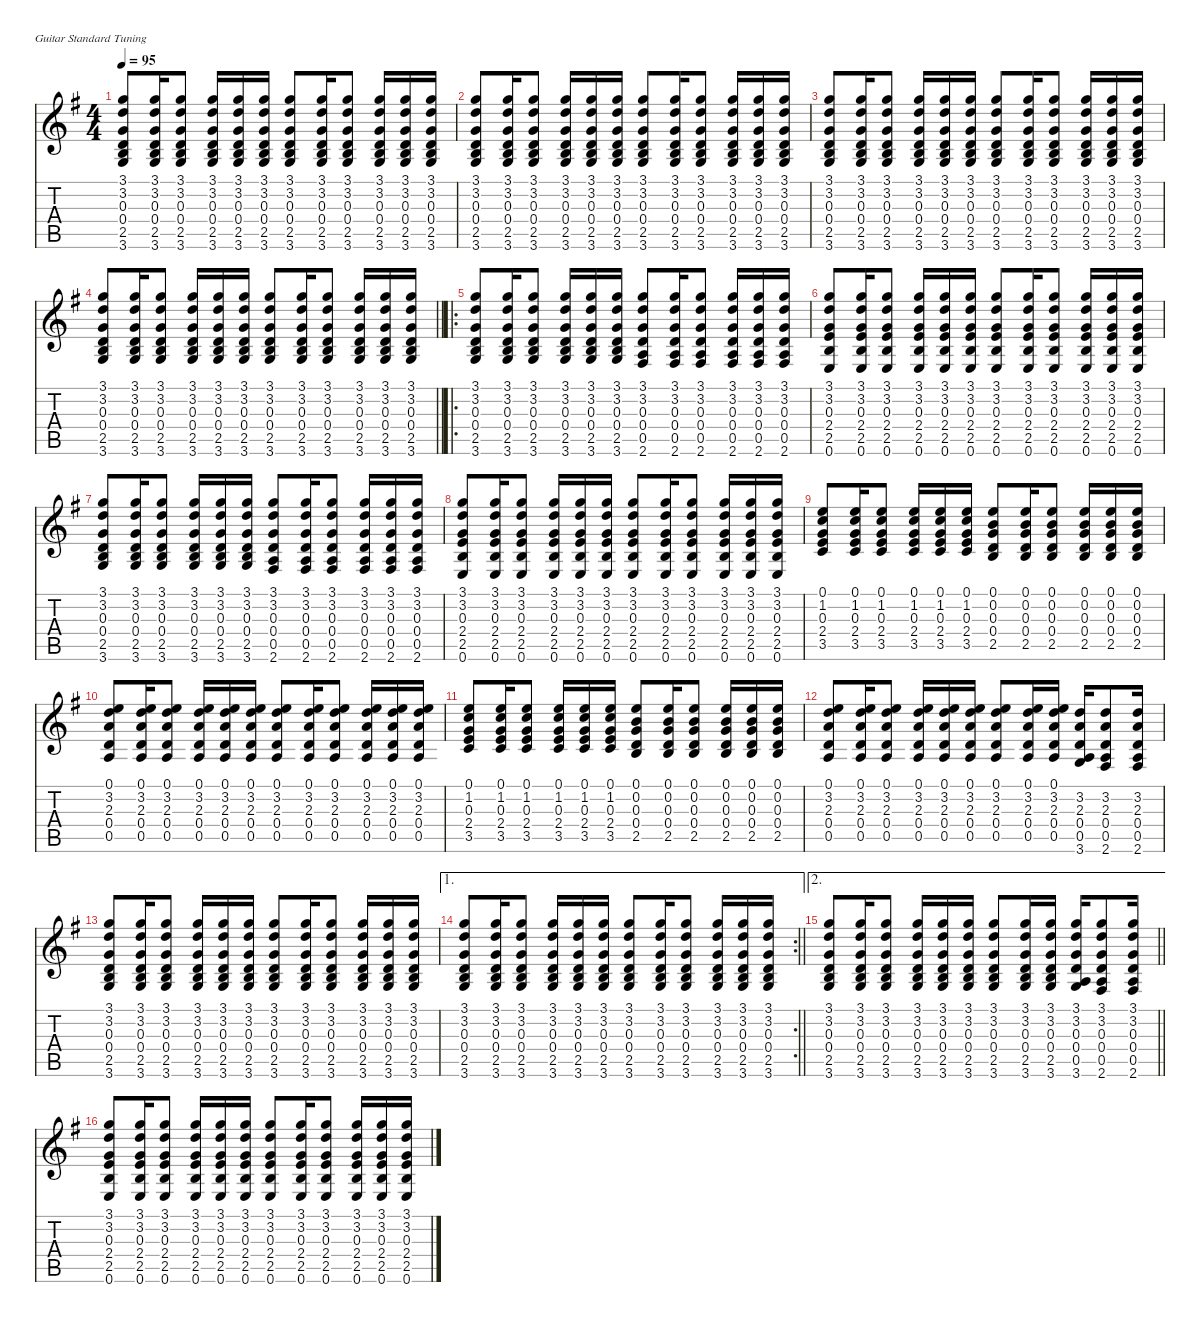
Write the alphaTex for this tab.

\defaultSystemsLayout 4
\hideDynamics
\bracketExtendMode nobrackets
\singleTrackTrackNamePolicy hidden
\multiTrackTrackNamePolicy hidden
\firstSystemTrackNameMode fullname
\firstSystemTrackNameOrientation horizontal
\otherSystemsTrackNameOrientation horizontal
\track ("Guitar 1" "s.guit.") {defaultSystemsLayout 4 instrument acousticguitarsteel}
\staff {score tabs}
\tuning (E4 B3 G3 D3 A2 E2)
\ts (4 4)
\beaming (8 2 2 2 2)
\tempo 95
\clef g2
\ks g
(3.1{acc forcenatural} 3.2{acc forcenatural} 0.3{acc forcenatural} 0.4{acc forcenatural} 2.5{acc forcenatural} 3.6{acc forcenatural}).8{dy f instrument acousticguitarsteel beam Up} (3.1{acc forcenatural} 3.2{acc forcenatural} 0.3{acc forcenatural} 0.4{acc forcenatural} 2.5{acc forcenatural} 3.6{acc forcenatural}).16{beam Up} (3.1{acc forcenatural} 3.2{acc forcenatural} 0.3{acc forcenatural} 0.4{acc forcenatural} 2.5{acc forcenatural} 3.6{acc forcenatural}).8{beam Up} (3.1{acc forcenatural} 3.2{acc forcenatural} 0.3{acc forcenatural} 0.4{acc forcenatural} 2.5{acc forcenatural} 3.6{acc forcenatural}).16{beam Up} (3.1{acc forcenatural} 3.2{acc forcenatural} 0.3{acc forcenatural} 0.4{acc forcenatural} 2.5{acc forcenatural} 3.6{acc forcenatural}).16{beam Up} (3.1{acc forcenatural} 3.2{acc forcenatural} 0.3{acc forcenatural} 0.4{acc forcenatural} 2.5{acc forcenatural} 3.6{acc forcenatural}).16{beam Up} (3.1{acc forcenatural} 3.2{acc forcenatural} 0.3{acc forcenatural} 0.4{acc forcenatural} 2.5{acc forcenatural} 3.6{acc forcenatural}).8{beam Up} (3.1{acc forcenatural} 3.2{acc forcenatural} 0.3{acc forcenatural} 0.4{acc forcenatural} 2.5{acc forcenatural} 3.6{acc forcenatural}).16{beam Up} (3.1{acc forcenatural} 3.2{acc forcenatural} 0.3{acc forcenatural} 0.4{acc forcenatural} 2.5{acc forcenatural} 3.6{acc forcenatural}).8{beam Up} (3.1{acc forcenatural} 3.2{acc forcenatural} 0.3{acc forcenatural} 0.4{acc forcenatural} 2.5{acc forcenatural} 3.6{acc forcenatural}).16{beam Up} (3.1{acc forcenatural} 3.2{acc forcenatural} 0.3{acc forcenatural} 0.4{acc forcenatural} 2.5{acc forcenatural} 3.6{acc forcenatural}).16{beam Up} (3.1{acc forcenatural} 3.2{acc forcenatural} 0.3{acc forcenatural} 0.4{acc forcenatural} 2.5{acc forcenatural} 3.6{acc forcenatural}).16{beam Up} |
(3.1{acc forcenatural} 3.2{acc forcenatural} 0.3{acc forcenatural} 0.4{acc forcenatural} 2.5{acc forcenatural} 3.6{acc forcenatural}).8{beam Up} (3.1{acc forcenatural} 3.2{acc forcenatural} 0.3{acc forcenatural} 0.4{acc forcenatural} 2.5{acc forcenatural} 3.6{acc forcenatural}).16{beam Up} (3.1{acc forcenatural} 3.2{acc forcenatural} 0.3{acc forcenatural} 0.4{acc forcenatural} 2.5{acc forcenatural} 3.6{acc forcenatural}).8{beam Up} (3.1{acc forcenatural} 3.2{acc forcenatural} 0.3{acc forcenatural} 0.4{acc forcenatural} 2.5{acc forcenatural} 3.6{acc forcenatural}).16{beam Up} (3.1{acc forcenatural} 3.2{acc forcenatural} 0.3{acc forcenatural} 0.4{acc forcenatural} 2.5{acc forcenatural} 3.6{acc forcenatural}).16{beam Up} (3.1{acc forcenatural} 3.2{acc forcenatural} 0.3{acc forcenatural} 0.4{acc forcenatural} 2.5{acc forcenatural} 3.6{acc forcenatural}).16{beam Up} (3.1{acc forcenatural} 3.2{acc forcenatural} 0.3{acc forcenatural} 0.4{acc forcenatural} 2.5{acc forcenatural} 3.6{acc forcenatural}).8{beam Up} (3.1{acc forcenatural} 3.2{acc forcenatural} 0.3{acc forcenatural} 0.4{acc forcenatural} 2.5{acc forcenatural} 3.6{acc forcenatural}).16{beam Up} (3.1{acc forcenatural} 3.2{acc forcenatural} 0.3{acc forcenatural} 0.4{acc forcenatural} 2.5{acc forcenatural} 3.6{acc forcenatural}).8{beam Up} (3.1{acc forcenatural} 3.2{acc forcenatural} 0.3{acc forcenatural} 0.4{acc forcenatural} 2.5{acc forcenatural} 3.6{acc forcenatural}).16{beam Up} (3.1{acc forcenatural} 3.2{acc forcenatural} 0.3{acc forcenatural} 0.4{acc forcenatural} 2.5{acc forcenatural} 3.6{acc forcenatural}).16{beam Up} (3.1{acc forcenatural} 3.2{acc forcenatural} 0.3{acc forcenatural} 0.4{acc forcenatural} 2.5{acc forcenatural} 3.6{acc forcenatural}).16{beam Up} |
(3.1{acc forcenatural} 3.2{acc forcenatural} 0.3{acc forcenatural} 0.4{acc forcenatural} 2.5{acc forcenatural} 3.6{acc forcenatural}).8{beam Up} (3.1{acc forcenatural} 3.2{acc forcenatural} 0.3{acc forcenatural} 0.4{acc forcenatural} 2.5{acc forcenatural} 3.6{acc forcenatural}).16{beam Up} (3.1{acc forcenatural} 3.2{acc forcenatural} 0.3{acc forcenatural} 0.4{acc forcenatural} 2.5{acc forcenatural} 3.6{acc forcenatural}).8{beam Up} (3.1{acc forcenatural} 3.2{acc forcenatural} 0.3{acc forcenatural} 0.4{acc forcenatural} 2.5{acc forcenatural} 3.6{acc forcenatural}).16{beam Up} (3.1{acc forcenatural} 3.2{acc forcenatural} 0.3{acc forcenatural} 0.4{acc forcenatural} 2.5{acc forcenatural} 3.6{acc forcenatural}).16{beam Up} (3.1{acc forcenatural} 3.2{acc forcenatural} 0.3{acc forcenatural} 0.4{acc forcenatural} 2.5{acc forcenatural} 3.6{acc forcenatural}).16{beam Up} (3.1{acc forcenatural} 3.2{acc forcenatural} 0.3{acc forcenatural} 0.4{acc forcenatural} 2.5{acc forcenatural} 3.6{acc forcenatural}).8{beam Up} (3.1{acc forcenatural} 3.2{acc forcenatural} 0.3{acc forcenatural} 0.4{acc forcenatural} 2.5{acc forcenatural} 3.6{acc forcenatural}).16{beam Up} (3.1{acc forcenatural} 3.2{acc forcenatural} 0.3{acc forcenatural} 0.4{acc forcenatural} 2.5{acc forcenatural} 3.6{acc forcenatural}).8{beam Up} (3.1{acc forcenatural} 3.2{acc forcenatural} 0.3{acc forcenatural} 0.4{acc forcenatural} 2.5{acc forcenatural} 3.6{acc forcenatural}).16{beam Up} (3.1{acc forcenatural} 3.2{acc forcenatural} 0.3{acc forcenatural} 0.4{acc forcenatural} 2.5{acc forcenatural} 3.6{acc forcenatural}).16{beam Up} (3.1{acc forcenatural} 3.2{acc forcenatural} 0.3{acc forcenatural} 0.4{acc forcenatural} 2.5{acc forcenatural} 3.6{acc forcenatural}).16{beam Up} |
\barLineRight lightlight
(3.1{acc forcenatural} 3.2{acc forcenatural} 0.3{acc forcenatural} 0.4{acc forcenatural} 2.5{acc forcenatural} 3.6{acc forcenatural}).8{beam Up} (3.1{acc forcenatural} 3.2{acc forcenatural} 0.3{acc forcenatural} 0.4{acc forcenatural} 2.5{acc forcenatural} 3.6{acc forcenatural}).16{beam Up} (3.1{acc forcenatural} 3.2{acc forcenatural} 0.3{acc forcenatural} 0.4{acc forcenatural} 2.5{acc forcenatural} 3.6{acc forcenatural}).8{beam Up} (3.1{acc forcenatural} 3.2{acc forcenatural} 0.3{acc forcenatural} 0.4{acc forcenatural} 2.5{acc forcenatural} 3.6{acc forcenatural}).16{beam Up} (3.1{acc forcenatural} 3.2{acc forcenatural} 0.3{acc forcenatural} 0.4{acc forcenatural} 2.5{acc forcenatural} 3.6{acc forcenatural}).16{beam Up} (3.1{acc forcenatural} 3.2{acc forcenatural} 0.3{acc forcenatural} 0.4{acc forcenatural} 2.5{acc forcenatural} 3.6{acc forcenatural}).16{beam Up} (3.1{acc forcenatural} 3.2{acc forcenatural} 0.3{acc forcenatural} 0.4{acc forcenatural} 2.5{acc forcenatural} 3.6{acc forcenatural}).8{beam Up} (3.1{acc forcenatural} 3.2{acc forcenatural} 0.3{acc forcenatural} 0.4{acc forcenatural} 2.5{acc forcenatural} 3.6{acc forcenatural}).16{beam Up} (3.1{acc forcenatural} 3.2{acc forcenatural} 0.3{acc forcenatural} 0.4{acc forcenatural} 2.5{acc forcenatural} 3.6{acc forcenatural}).8{beam Up} (3.1{acc forcenatural} 3.2{acc forcenatural} 0.3{acc forcenatural} 0.4{acc forcenatural} 2.5{acc forcenatural} 3.6{acc forcenatural}).16{beam Up} (3.1{acc forcenatural} 3.2{acc forcenatural} 0.3{acc forcenatural} 0.4{acc forcenatural} 2.5{acc forcenatural} 3.6{acc forcenatural}).16{beam Up} (3.1{acc forcenatural} 3.2{acc forcenatural} 0.3{acc forcenatural} 0.4{acc forcenatural} 2.5{acc forcenatural} 3.6{acc forcenatural}).16{beam Up} |
\ro
(3.1{acc forcenatural} 3.2{acc forcenatural} 0.3{acc forcenatural} 0.4{acc forcenatural} 2.5{acc forcenatural} 3.6{acc forcenatural}).8{beam Up} (3.1{acc forcenatural} 3.2{acc forcenatural} 0.3{acc forcenatural} 0.4{acc forcenatural} 2.5{acc forcenatural} 3.6{acc forcenatural}).16{beam Up} (3.1{acc forcenatural} 3.2{acc forcenatural} 0.3{acc forcenatural} 0.4{acc forcenatural} 2.5{acc forcenatural} 3.6{acc forcenatural}).8{beam Up} (3.1{acc forcenatural} 3.2{acc forcenatural} 0.3{acc forcenatural} 0.4{acc forcenatural} 2.5{acc forcenatural} 3.6{acc forcenatural}).16{beam Up} (3.1{acc forcenatural} 3.2{acc forcenatural} 0.3{acc forcenatural} 0.4{acc forcenatural} 2.5{acc forcenatural} 3.6{acc forcenatural}).16{beam Up} (3.1{acc forcenatural} 3.2{acc forcenatural} 0.3{acc forcenatural} 0.4{acc forcenatural} 2.5{acc forcenatural} 3.6{acc forcenatural}).16{beam Up} (3.1{acc forcenatural} 3.2{acc forcenatural} 0.3{acc forcenatural} 0.4{acc forcenatural} 0.5{acc forcenatural} 2.6{acc #}).8{beam Up} (3.1{acc forcenatural} 3.2{acc forcenatural} 0.3{acc forcenatural} 0.4{acc forcenatural} 0.5{acc forcenatural} 2.6{acc #}).16{beam Up} (3.1{acc forcenatural} 3.2{acc forcenatural} 0.3{acc forcenatural} 0.4{acc forcenatural} 0.5{acc forcenatural} 2.6{acc #}).8{beam Up} (3.1{acc forcenatural} 3.2{acc forcenatural} 0.3{acc forcenatural} 0.4{acc forcenatural} 0.5{acc forcenatural} 2.6{acc #}).16{beam Up} (3.1{acc forcenatural} 3.2{acc forcenatural} 0.3{acc forcenatural} 0.4{acc forcenatural} 0.5{acc forcenatural} 2.6{acc #}).16{beam Up} (3.1{acc forcenatural} 3.2{acc forcenatural} 0.3{acc forcenatural} 0.4{acc forcenatural} 0.5{acc forcenatural} 2.6{acc #}).16{beam Up} |
(3.1{acc forcenatural} 3.2{acc forcenatural} 0.3{acc forcenatural} 2.4{acc forcenatural} 2.5{acc forcenatural} 0.6{acc forcenatural}).8{beam Up} (3.1{acc forcenatural} 3.2{acc forcenatural} 0.3{acc forcenatural} 2.4{acc forcenatural} 2.5{acc forcenatural} 0.6{acc forcenatural}).16{beam Up} (3.1{acc forcenatural} 3.2{acc forcenatural} 0.3{acc forcenatural} 2.4{acc forcenatural} 2.5{acc forcenatural} 0.6{acc forcenatural}).8{beam Up} (3.1{acc forcenatural} 3.2{acc forcenatural} 0.3{acc forcenatural} 2.4{acc forcenatural} 2.5{acc forcenatural} 0.6{acc forcenatural}).16{beam Up} (3.1{acc forcenatural} 3.2{acc forcenatural} 0.3{acc forcenatural} 2.4{acc forcenatural} 2.5{acc forcenatural} 0.6{acc forcenatural}).16{beam Up} (3.1{acc forcenatural} 3.2{acc forcenatural} 0.3{acc forcenatural} 2.4{acc forcenatural} 2.5{acc forcenatural} 0.6{acc forcenatural}).16{beam Up} (3.1{acc forcenatural} 3.2{acc forcenatural} 0.3{acc forcenatural} 2.4{acc forcenatural} 2.5{acc forcenatural} 0.6{acc forcenatural}).8{beam Up} (3.1{acc forcenatural} 3.2{acc forcenatural} 0.3{acc forcenatural} 2.4{acc forcenatural} 2.5{acc forcenatural} 0.6{acc forcenatural}).16{beam Up} (3.1{acc forcenatural} 3.2{acc forcenatural} 0.3{acc forcenatural} 2.4{acc forcenatural} 2.5{acc forcenatural} 0.6{acc forcenatural}).8{beam Up} (3.1{acc forcenatural} 3.2{acc forcenatural} 0.3{acc forcenatural} 2.4{acc forcenatural} 2.5{acc forcenatural} 0.6{acc forcenatural}).16{beam Up} (3.1{acc forcenatural} 3.2{acc forcenatural} 0.3{acc forcenatural} 2.4{acc forcenatural} 2.5{acc forcenatural} 0.6{acc forcenatural}).16{beam Up} (3.1{acc forcenatural} 3.2{acc forcenatural} 0.3{acc forcenatural} 2.4{acc forcenatural} 2.5{acc forcenatural} 0.6{acc forcenatural}).16{beam Up} |
(3.1{acc forcenatural} 3.2{acc forcenatural} 0.3{acc forcenatural} 0.4{acc forcenatural} 2.5{acc forcenatural} 3.6{acc forcenatural}).8{beam Up} (3.1{acc forcenatural} 3.2{acc forcenatural} 0.3{acc forcenatural} 0.4{acc forcenatural} 2.5{acc forcenatural} 3.6{acc forcenatural}).16{beam Up} (3.1{acc forcenatural} 3.2{acc forcenatural} 0.3{acc forcenatural} 0.4{acc forcenatural} 2.5{acc forcenatural} 3.6{acc forcenatural}).8{beam Up} (3.1{acc forcenatural} 3.2{acc forcenatural} 0.3{acc forcenatural} 0.4{acc forcenatural} 2.5{acc forcenatural} 3.6{acc forcenatural}).16{beam Up} (3.1{acc forcenatural} 3.2{acc forcenatural} 0.3{acc forcenatural} 0.4{acc forcenatural} 2.5{acc forcenatural} 3.6{acc forcenatural}).16{beam Up} (3.1{acc forcenatural} 3.2{acc forcenatural} 0.3{acc forcenatural} 0.4{acc forcenatural} 2.5{acc forcenatural} 3.6{acc forcenatural}).16{beam Up} (3.1{acc forcenatural} 3.2{acc forcenatural} 0.3{acc forcenatural} 0.4{acc forcenatural} 0.5{acc forcenatural} 2.6{acc #}).8{beam Up} (3.1{acc forcenatural} 3.2{acc forcenatural} 0.3{acc forcenatural} 0.4{acc forcenatural} 0.5{acc forcenatural} 2.6{acc #}).16{beam Up} (3.1{acc forcenatural} 3.2{acc forcenatural} 0.3{acc forcenatural} 0.4{acc forcenatural} 0.5{acc forcenatural} 2.6{acc #}).8{beam Up} (3.1{acc forcenatural} 3.2{acc forcenatural} 0.3{acc forcenatural} 0.4{acc forcenatural} 0.5{acc forcenatural} 2.6{acc #}).16{beam Up} (3.1{acc forcenatural} 3.2{acc forcenatural} 0.3{acc forcenatural} 0.4{acc forcenatural} 0.5{acc forcenatural} 2.6{acc #}).16{beam Up} (3.1{acc forcenatural} 3.2{acc forcenatural} 0.3{acc forcenatural} 0.4{acc forcenatural} 0.5{acc forcenatural} 2.6{acc #}).16{beam Up} |
(3.1{acc forcenatural} 3.2{acc forcenatural} 0.3{acc forcenatural} 2.4{acc forcenatural} 2.5{acc forcenatural} 0.6{acc forcenatural}).8{beam Up} (3.1{acc forcenatural} 3.2{acc forcenatural} 0.3{acc forcenatural} 2.4{acc forcenatural} 2.5{acc forcenatural} 0.6{acc forcenatural}).16{beam Up} (3.1{acc forcenatural} 3.2{acc forcenatural} 0.3{acc forcenatural} 2.4{acc forcenatural} 2.5{acc forcenatural} 0.6{acc forcenatural}).8{beam Up} (3.1{acc forcenatural} 3.2{acc forcenatural} 0.3{acc forcenatural} 2.4{acc forcenatural} 2.5{acc forcenatural} 0.6{acc forcenatural}).16{beam Up} (3.1{acc forcenatural} 3.2{acc forcenatural} 0.3{acc forcenatural} 2.4{acc forcenatural} 2.5{acc forcenatural} 0.6{acc forcenatural}).16{beam Up} (3.1{acc forcenatural} 3.2{acc forcenatural} 0.3{acc forcenatural} 2.4{acc forcenatural} 2.5{acc forcenatural} 0.6{acc forcenatural}).16{beam Up} (3.1{acc forcenatural} 3.2{acc forcenatural} 0.3{acc forcenatural} 2.4{acc forcenatural} 2.5{acc forcenatural} 0.6{acc forcenatural}).8{beam Up} (3.1{acc forcenatural} 3.2{acc forcenatural} 0.3{acc forcenatural} 2.4{acc forcenatural} 2.5{acc forcenatural} 0.6{acc forcenatural}).16{beam Up} (3.1{acc forcenatural} 3.2{acc forcenatural} 0.3{acc forcenatural} 2.4{acc forcenatural} 2.5{acc forcenatural} 0.6{acc forcenatural}).8{beam Up} (3.1{acc forcenatural} 3.2{acc forcenatural} 0.3{acc forcenatural} 2.4{acc forcenatural} 2.5{acc forcenatural} 0.6{acc forcenatural}).16{beam Up} (3.1{acc forcenatural} 3.2{acc forcenatural} 0.3{acc forcenatural} 2.4{acc forcenatural} 2.5{acc forcenatural} 0.6{acc forcenatural}).16{beam Up} (3.1{acc forcenatural} 3.2{acc forcenatural} 0.3{acc forcenatural} 2.4{acc forcenatural} 2.5{acc forcenatural} 0.6{acc forcenatural}).16{beam Up} |
(0.1{acc forcenatural} 1.2{acc forcenatural} 0.3{acc forcenatural} 2.4{acc forcenatural} 3.5{acc forcenatural}).8{beam Up} (0.1{acc forcenatural} 1.2{acc forcenatural} 0.3{acc forcenatural} 2.4{acc forcenatural} 3.5{acc forcenatural}).16{beam Up} (0.1{acc forcenatural} 1.2{acc forcenatural} 0.3{acc forcenatural} 2.4{acc forcenatural} 3.5{acc forcenatural}).8{beam Up} (0.1{acc forcenatural} 1.2{acc forcenatural} 0.3{acc forcenatural} 2.4{acc forcenatural} 3.5{acc forcenatural}).16{beam Up} (0.1{acc forcenatural} 1.2{acc forcenatural} 0.3{acc forcenatural} 2.4{acc forcenatural} 3.5{acc forcenatural}).16{beam Up} (0.1{acc forcenatural} 1.2{acc forcenatural} 0.3{acc forcenatural} 2.4{acc forcenatural} 3.5{acc forcenatural}).16{beam Up} (0.1{acc forcenatural} 0.2{acc forcenatural} 0.3{acc forcenatural} 0.4{acc forcenatural} 2.5{acc forcenatural}).8{beam Up} (0.1{acc forcenatural} 0.2{acc forcenatural} 0.3{acc forcenatural} 0.4{acc forcenatural} 2.5{acc forcenatural}).16{beam Up} (0.1{acc forcenatural} 0.2{acc forcenatural} 0.3{acc forcenatural} 0.4{acc forcenatural} 2.5{acc forcenatural}).8{beam Up} (0.1{acc forcenatural} 0.2{acc forcenatural} 0.3{acc forcenatural} 0.4{acc forcenatural} 2.5{acc forcenatural}).16{beam Up} (0.1{acc forcenatural} 0.2{acc forcenatural} 0.3{acc forcenatural} 0.4{acc forcenatural} 2.5{acc forcenatural}).16{beam Up} (0.1{acc forcenatural} 0.2{acc forcenatural} 0.3{acc forcenatural} 0.4{acc forcenatural} 2.5{acc forcenatural}).16{beam Up} |
(0.1{acc forcenatural} 3.2{acc forcenatural} 2.3{acc forcenatural} 0.4{acc forcenatural} 0.5{acc forcenatural}).8{beam Up} (0.1{acc forcenatural} 3.2{acc forcenatural} 2.3{acc forcenatural} 0.4{acc forcenatural} 0.5{acc forcenatural}).16{beam Up} (0.1{acc forcenatural} 3.2{acc forcenatural} 2.3{acc forcenatural} 0.4{acc forcenatural} 0.5{acc forcenatural}).8{beam Up} (0.1{acc forcenatural} 3.2{acc forcenatural} 2.3{acc forcenatural} 0.4{acc forcenatural} 0.5{acc forcenatural}).16{beam Up} (0.1{acc forcenatural} 3.2{acc forcenatural} 2.3{acc forcenatural} 0.4{acc forcenatural} 0.5{acc forcenatural}).16{beam Up} (0.1{acc forcenatural} 3.2{acc forcenatural} 2.3{acc forcenatural} 0.4{acc forcenatural} 0.5{acc forcenatural}).16{beam Up} (0.1{acc forcenatural} 3.2{acc forcenatural} 2.3{acc forcenatural} 0.4{acc forcenatural} 0.5{acc forcenatural}).8{beam Up} (0.1{acc forcenatural} 3.2{acc forcenatural} 2.3{acc forcenatural} 0.4{acc forcenatural} 0.5{acc forcenatural}).16{beam Up} (0.1{acc forcenatural} 3.2{acc forcenatural} 2.3{acc forcenatural} 0.4{acc forcenatural} 0.5{acc forcenatural}).8{beam Up} (0.1{acc forcenatural} 3.2{acc forcenatural} 2.3{acc forcenatural} 0.4{acc forcenatural} 0.5{acc forcenatural}).16{beam Up} (0.1{acc forcenatural} 3.2{acc forcenatural} 2.3{acc forcenatural} 0.4{acc forcenatural} 0.5{acc forcenatural}).16{beam Up} (0.1{acc forcenatural} 3.2{acc forcenatural} 2.3{acc forcenatural} 0.4{acc forcenatural} 0.5{acc forcenatural}).16{beam Up} |
(0.1{acc forcenatural} 1.2{acc forcenatural} 0.3{acc forcenatural} 2.4{acc forcenatural} 3.5{acc forcenatural}).8{beam Up} (0.1{acc forcenatural} 1.2{acc forcenatural} 0.3{acc forcenatural} 2.4{acc forcenatural} 3.5{acc forcenatural}).16{beam Up} (0.1{acc forcenatural} 1.2{acc forcenatural} 0.3{acc forcenatural} 2.4{acc forcenatural} 3.5{acc forcenatural}).8{beam Up} (0.1{acc forcenatural} 1.2{acc forcenatural} 0.3{acc forcenatural} 2.4{acc forcenatural} 3.5{acc forcenatural}).16{beam Up} (0.1{acc forcenatural} 1.2{acc forcenatural} 0.3{acc forcenatural} 2.4{acc forcenatural} 3.5{acc forcenatural}).16{beam Up} (0.1{acc forcenatural} 1.2{acc forcenatural} 0.3{acc forcenatural} 2.4{acc forcenatural} 3.5{acc forcenatural}).16{beam Up} (0.1{acc forcenatural} 0.2{acc forcenatural} 0.3{acc forcenatural} 0.4{acc forcenatural} 2.5{acc forcenatural}).8{beam Up} (0.1{acc forcenatural} 0.2{acc forcenatural} 0.3{acc forcenatural} 0.4{acc forcenatural} 2.5{acc forcenatural}).16{beam Up} (0.1{acc forcenatural} 0.2{acc forcenatural} 0.3{acc forcenatural} 0.4{acc forcenatural} 2.5{acc forcenatural}).8{beam Up} (0.1{acc forcenatural} 0.2{acc forcenatural} 0.3{acc forcenatural} 0.4{acc forcenatural} 2.5{acc forcenatural}).16{beam Up} (0.1{acc forcenatural} 0.2{acc forcenatural} 0.3{acc forcenatural} 0.4{acc forcenatural} 2.5{acc forcenatural}).16{beam Up} (0.1{acc forcenatural} 0.2{acc forcenatural} 0.3{acc forcenatural} 0.4{acc forcenatural} 2.5{acc forcenatural}).16{beam Up} |
(0.1{acc forcenatural} 3.2{acc forcenatural} 2.3{acc forcenatural} 0.4{acc forcenatural} 0.5{acc forcenatural}).8{beam Up} (0.1{acc forcenatural} 3.2{acc forcenatural} 2.3{acc forcenatural} 0.4{acc forcenatural} 0.5{acc forcenatural}).16{beam Up} (0.1{acc forcenatural} 3.2{acc forcenatural} 2.3{acc forcenatural} 0.4{acc forcenatural} 0.5{acc forcenatural}).8{beam Up} (0.1{acc forcenatural} 3.2{acc forcenatural} 2.3{acc forcenatural} 0.4{acc forcenatural} 0.5{acc forcenatural}).16{beam Up} (0.1{acc forcenatural} 3.2{acc forcenatural} 2.3{acc forcenatural} 0.4{acc forcenatural} 0.5{acc forcenatural}).16{beam Up} (0.1{acc forcenatural} 3.2{acc forcenatural} 2.3{acc forcenatural} 0.4{acc forcenatural} 0.5{acc forcenatural}).16{beam Up} (0.1{acc forcenatural} 3.2{acc forcenatural} 2.3{acc forcenatural} 0.4{acc forcenatural} 0.5{acc forcenatural}).8{beam Up} (0.1{acc forcenatural} 3.2{acc forcenatural} 2.3{acc forcenatural} 0.4{acc forcenatural} 0.5{acc forcenatural}).16{beam Up} (0.1{acc forcenatural} 3.2{acc forcenatural} 2.3{acc forcenatural} 0.4{acc forcenatural} 0.5{acc forcenatural}).16{beam Up} (3.2{acc forcenatural} 2.3{acc forcenatural} 0.4{acc forcenatural} 0.5{acc forcenatural} 3.6{acc forcenatural}).16{beam Up} (3.2{acc forcenatural} 2.3{acc forcenatural} 0.4{acc forcenatural} 0.5{acc forcenatural} 2.6{acc #}).8{beam Up} (3.2{acc forcenatural} 2.3{acc forcenatural} 0.4{acc forcenatural} 0.5{acc forcenatural} 2.6{acc #}).16{beam Up} |
(3.1{acc forcenatural} 3.2{acc forcenatural} 0.3{acc forcenatural} 0.4{acc forcenatural} 2.5{acc forcenatural} 3.6{acc forcenatural}).8{beam Up} (3.1{acc forcenatural} 3.2{acc forcenatural} 0.3{acc forcenatural} 0.4{acc forcenatural} 2.5{acc forcenatural} 3.6{acc forcenatural}).16{beam Up} (3.1{acc forcenatural} 3.2{acc forcenatural} 0.3{acc forcenatural} 0.4{acc forcenatural} 2.5{acc forcenatural} 3.6{acc forcenatural}).8{beam Up} (3.1{acc forcenatural} 3.2{acc forcenatural} 0.3{acc forcenatural} 0.4{acc forcenatural} 2.5{acc forcenatural} 3.6{acc forcenatural}).16{beam Up} (3.1{acc forcenatural} 3.2{acc forcenatural} 0.3{acc forcenatural} 0.4{acc forcenatural} 2.5{acc forcenatural} 3.6{acc forcenatural}).16{beam Up} (3.1{acc forcenatural} 3.2{acc forcenatural} 0.3{acc forcenatural} 0.4{acc forcenatural} 2.5{acc forcenatural} 3.6{acc forcenatural}).16{beam Up} (3.1{acc forcenatural} 3.2{acc forcenatural} 0.3{acc forcenatural} 0.4{acc forcenatural} 2.5{acc forcenatural} 3.6{acc forcenatural}).8{beam Up} (3.1{acc forcenatural} 3.2{acc forcenatural} 0.3{acc forcenatural} 0.4{acc forcenatural} 2.5{acc forcenatural} 3.6{acc forcenatural}).16{beam Up} (3.1{acc forcenatural} 3.2{acc forcenatural} 0.3{acc forcenatural} 0.4{acc forcenatural} 2.5{acc forcenatural} 3.6{acc forcenatural}).8{beam Up} (3.1{acc forcenatural} 3.2{acc forcenatural} 0.3{acc forcenatural} 0.4{acc forcenatural} 2.5{acc forcenatural} 3.6{acc forcenatural}).16{beam Up} (3.1{acc forcenatural} 3.2{acc forcenatural} 0.3{acc forcenatural} 0.4{acc forcenatural} 2.5{acc forcenatural} 3.6{acc forcenatural}).16{beam Up} (3.1{acc forcenatural} 3.2{acc forcenatural} 0.3{acc forcenatural} 0.4{acc forcenatural} 2.5{acc forcenatural} 3.6{acc forcenatural}).16{beam Up} |
\ae 1
\rc 2
\barLineRight lightlight
(3.1{acc forcenatural} 3.2{acc forcenatural} 0.3{acc forcenatural} 0.4{acc forcenatural} 2.5{acc forcenatural} 3.6{acc forcenatural}).8{beam Up} (3.1{acc forcenatural} 3.2{acc forcenatural} 0.3{acc forcenatural} 0.4{acc forcenatural} 2.5{acc forcenatural} 3.6{acc forcenatural}).16{beam Up} (3.1{acc forcenatural} 3.2{acc forcenatural} 0.3{acc forcenatural} 0.4{acc forcenatural} 2.5{acc forcenatural} 3.6{acc forcenatural}).8{beam Up} (3.1{acc forcenatural} 3.2{acc forcenatural} 0.3{acc forcenatural} 0.4{acc forcenatural} 2.5{acc forcenatural} 3.6{acc forcenatural}).16{beam Up} (3.1{acc forcenatural} 3.2{acc forcenatural} 0.3{acc forcenatural} 0.4{acc forcenatural} 2.5{acc forcenatural} 3.6{acc forcenatural}).16{beam Up} (3.1{acc forcenatural} 3.2{acc forcenatural} 0.3{acc forcenatural} 0.4{acc forcenatural} 2.5{acc forcenatural} 3.6{acc forcenatural}).16{beam Up} (3.1{acc forcenatural} 3.2{acc forcenatural} 0.3{acc forcenatural} 0.4{acc forcenatural} 2.5{acc forcenatural} 3.6{acc forcenatural}).8{beam Up} (3.1{acc forcenatural} 3.2{acc forcenatural} 0.3{acc forcenatural} 0.4{acc forcenatural} 2.5{acc forcenatural} 3.6{acc forcenatural}).16{beam Up} (3.1{acc forcenatural} 3.2{acc forcenatural} 0.3{acc forcenatural} 0.4{acc forcenatural} 2.5{acc forcenatural} 3.6{acc forcenatural}).8{beam Up} (3.1{acc forcenatural} 3.2{acc forcenatural} 0.3{acc forcenatural} 0.4{acc forcenatural} 2.5{acc forcenatural} 3.6{acc forcenatural}).16{beam Up} (3.1{acc forcenatural} 3.2{acc forcenatural} 0.3{acc forcenatural} 0.4{acc forcenatural} 2.5{acc forcenatural} 3.6{acc forcenatural}).16{beam Up} (3.1{acc forcenatural} 3.2{acc forcenatural} 0.3{acc forcenatural} 0.4{acc forcenatural} 2.5{acc forcenatural} 3.6{acc forcenatural}).16{beam Up} |
\ae 2
\barLineRight lightlight
(3.1{acc forcenatural} 3.2{acc forcenatural} 0.3{acc forcenatural} 0.4{acc forcenatural} 2.5{acc forcenatural} 3.6{acc forcenatural}).8{beam Up} (3.1{acc forcenatural} 3.2{acc forcenatural} 0.3{acc forcenatural} 0.4{acc forcenatural} 2.5{acc forcenatural} 3.6{acc forcenatural}).16{beam Up} (3.1{acc forcenatural} 3.2{acc forcenatural} 0.3{acc forcenatural} 0.4{acc forcenatural} 2.5{acc forcenatural} 3.6{acc forcenatural}).8{beam Up} (3.1{acc forcenatural} 3.2{acc forcenatural} 0.3{acc forcenatural} 0.4{acc forcenatural} 2.5{acc forcenatural} 3.6{acc forcenatural}).16{beam Up} (3.1{acc forcenatural} 3.2{acc forcenatural} 0.3{acc forcenatural} 0.4{acc forcenatural} 2.5{acc forcenatural} 3.6{acc forcenatural}).16{beam Up} (3.1{acc forcenatural} 3.2{acc forcenatural} 0.3{acc forcenatural} 0.4{acc forcenatural} 2.5{acc forcenatural} 3.6{acc forcenatural}).16{beam Up} (3.1{acc forcenatural} 3.2{acc forcenatural} 0.3{acc forcenatural} 0.4{acc forcenatural} 2.5{acc forcenatural} 3.6{acc forcenatural}).8{beam Up} (3.1{acc forcenatural} 3.2{acc forcenatural} 0.3{acc forcenatural} 0.4{acc forcenatural} 2.5{acc forcenatural} 3.6{acc forcenatural}).16{beam Up} (3.1{acc forcenatural} 3.2{acc forcenatural} 0.3{acc forcenatural} 0.4{acc forcenatural} 2.5{acc forcenatural} 3.6{acc forcenatural}).16{beam Up} (3.1{acc forcenatural} 3.2{acc forcenatural} 0.3{acc forcenatural} 0.4{acc forcenatural} 0.5{acc forcenatural} 3.6{acc forcenatural}).16{beam Up} (3.1{acc forcenatural} 3.2{acc forcenatural} 0.3{acc forcenatural} 0.4{acc forcenatural} 0.5{acc forcenatural} 2.6{acc #}).8{beam Up} (3.1{acc forcenatural} 3.2{acc forcenatural} 0.3{acc forcenatural} 0.4{acc forcenatural} 0.5{acc forcenatural} 2.6{acc #}).16{beam Up} |
(3.1{acc forcenatural} 3.2{acc forcenatural} 0.3{acc forcenatural} 2.4{acc forcenatural} 2.5{acc forcenatural} 0.6{acc forcenatural}).8{beam Up} (3.1{acc forcenatural} 3.2{acc forcenatural} 0.3{acc forcenatural} 2.4{acc forcenatural} 2.5{acc forcenatural} 0.6{acc forcenatural}).16{beam Up} (3.1{acc forcenatural} 3.2{acc forcenatural} 0.3{acc forcenatural} 2.4{acc forcenatural} 2.5{acc forcenatural} 0.6{acc forcenatural}).8{beam Up} (3.1{acc forcenatural} 3.2{acc forcenatural} 0.3{acc forcenatural} 2.4{acc forcenatural} 2.5{acc forcenatural} 0.6{acc forcenatural}).16{beam Up} (3.1{acc forcenatural} 3.2{acc forcenatural} 0.3{acc forcenatural} 2.4{acc forcenatural} 2.5{acc forcenatural} 0.6{acc forcenatural}).16{beam Up} (3.1{acc forcenatural} 3.2{acc forcenatural} 0.3{acc forcenatural} 2.4{acc forcenatural} 2.5{acc forcenatural} 0.6{acc forcenatural}).16{beam Up} (3.1{acc forcenatural} 3.2{acc forcenatural} 0.3{acc forcenatural} 2.4{acc forcenatural} 2.5{acc forcenatural} 0.6{acc forcenatural}).8{beam Up} (3.1{acc forcenatural} 3.2{acc forcenatural} 0.3{acc forcenatural} 2.4{acc forcenatural} 2.5{acc forcenatural} 0.6{acc forcenatural}).16{beam Up} (3.1{acc forcenatural} 3.2{acc forcenatural} 0.3{acc forcenatural} 2.4{acc forcenatural} 2.5{acc forcenatural} 0.6{acc forcenatural}).8{beam Up} (3.1{acc forcenatural} 3.2{acc forcenatural} 0.3{acc forcenatural} 2.4{acc forcenatural} 2.5{acc forcenatural} 0.6{acc forcenatural}).16{beam Up} (3.1{acc forcenatural} 3.2{acc forcenatural} 0.3{acc forcenatural} 2.4{acc forcenatural} 2.5{acc forcenatural} 0.6{acc forcenatural}).16{beam Up} (3.1{acc forcenatural} 3.2{acc forcenatural} 0.3{acc forcenatural} 2.4{acc forcenatural} 2.5{acc forcenatural} 0.6{acc forcenatural}).16{beam Up}
